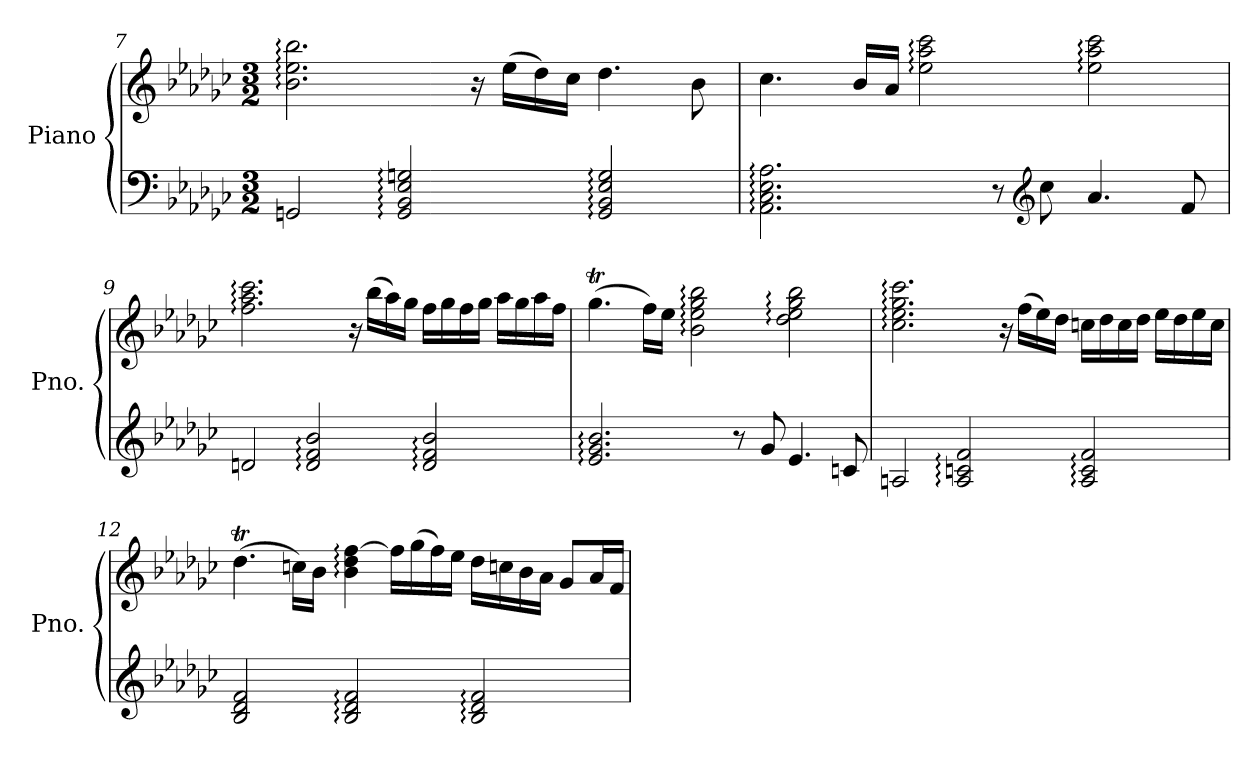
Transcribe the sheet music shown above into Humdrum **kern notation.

**kern	**kern
*part1	*part1
*staff2	*staff1
*I"Piano	*
*I'Pno.	*
*clefF4	*clefG2
*k[b-e-a-d-g-c-]	*k[b-e-a-d-g-c-]
*M3/2	*M3/2
=7	=7
2GGn/	2.b-\: 2.ee-\: 2.bb-\:
2GG/: 2BB-/: 2E-/: 2Gn/:	.
.	16r
.	(>16ee-\LL
.	16dd-\)
.	16cc-\JJ
2GG/: 2BB-/: 2E-/: 2G/:	4.dd-\
.	8b-\
!!LO:LB:g=z
=8	=8
2.AA-\: 2.C-\: 2.E-\: 2.A-\:	4.cc-\
.	16b-/LL
.	16a-/JJ
.	2ee-\: 2aa-\: 2ccc-\:
8r	.
*clefG2	*
8cc-\	.
4.a-/	2ee-\: 2aa-\: 2ccc-\:
8f/	.
=9	=9
2dn/	2.ff\: 2.aa-\: 2.ccc-\:
2d/: 2f/: 2b-/:	.
.	16r
.	(>16bb-\LL
.	16aa-\)
.	16gg-\JJ
2d/: 2f/: 2b-/:	16ff\LL
.	16gg-\
.	16ff\
.	16gg-\JJ
.	16aa-\LL
.	16gg-\
.	16aa-\
.	16ff\JJ
=10	=10
2.e-/: 2.g-/: 2.b-/:	(>4.gg-T\
.	16ff\LL)
.	16ee-\JJ
.	2b-\: 2ee-\: 2gg-\: 2bb-\:
8r	.
8g-/	.
4.e-/	2dd-\: 2ee-\: 2gg-\: 2bb-\:
8cn/	.
!!LO:LB:g=z
=11	=11
2An/	2.cc-\: 2.ee-\: 2.gg-\: 2.ccc-\:
2A/: 2cn/: 2f/:	.
.	16r
.	(>16ff\LL
.	16ee-\)
.	16dd-\JJ
2A/: 2c/: 2f/:	16ccn\LL
.	16dd-\
.	16cc\
.	16dd-\JJ
.	16ee-\LL
.	16dd-\
.	16ee-\
.	16cc\JJ
=12	=12
2B-/ 2d-/ 2f/	(>4.dd-T\
.	16ccn\LL)
.	16b-\JJ
2B-/: 2d-/: 2f/:	4b-\: 4dd-\: [4ff\:
.	16ff\LL]
.	(>16gg-\
.	16ff\)
.	16ee-\JJ
2B-/: 2d-/: 2f/:	16dd-\LL
.	16ccn\
.	16b-\
.	16a-\JJ
.	8g-/L
.	16a-/L
.	16f/JJ
=	=
*-	*-
